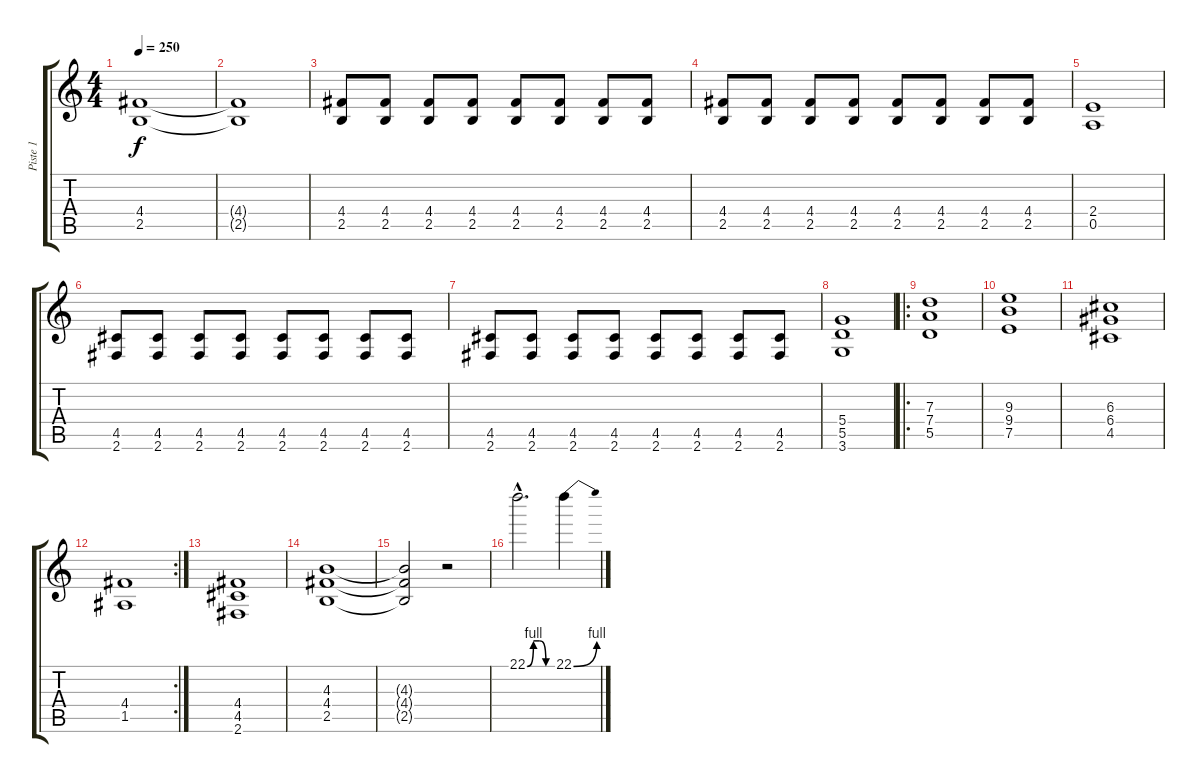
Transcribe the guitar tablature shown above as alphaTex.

\track ("Piste 1" "Piste 1") {instrument distortionguitar}
\staff {score tabs}
\tuning (E4 B3 G3 D3 A2 E2) {hide}
\ts (4 4)
\tempo 250
\clef g2
\ks c
(4.4 2.5).1{dy f} |
(4.4{t} 2.5{t}).1 |
(4.4 2.5).8 (4.4 2.5).8 (4.4 2.5).8 (4.4 2.5).8 (4.4 2.5).8 (4.4 2.5).8 (4.4 2.5).8 (4.4 2.5).8 |
(4.4 2.5).8 (4.4 2.5).8 (4.4 2.5).8 (4.4 2.5).8 (4.4 2.5).8 (4.4 2.5).8 (4.4 2.5).8 (4.4 2.5).8 |
(2.4 0.5).1 |
(4.5 2.6).8 (4.5 2.6).8 (4.5 2.6).8 (4.5 2.6).8 (4.5 2.6).8 (4.5 2.6).8 (4.5 2.6).8 (4.5 2.6).8 |
(4.5 2.6).8 (4.5 2.6).8 (4.5 2.6).8 (4.5 2.6).8 (4.5 2.6).8 (4.5 2.6).8 (4.5 2.6).8 (4.5 2.6).8 |
(5.4 5.5 3.6).1 |
\ro
(7.3 7.4 5.5).1 |
(9.3 9.4 7.5).1 |
(6.3 6.4 4.5).1 |
\rc 2
(4.4 1.5).1 |
(4.4 4.5 2.6).1 |
(4.3 4.4 2.5).1 |
(4.3{t} 4.4{t} 2.5{t}).2 r.2 |
22.1{be (custom 0 0 15 4 30 4 45 0 60 0) hac}.2{d} 22.1{be (bend 0 0 60 4)}.4
